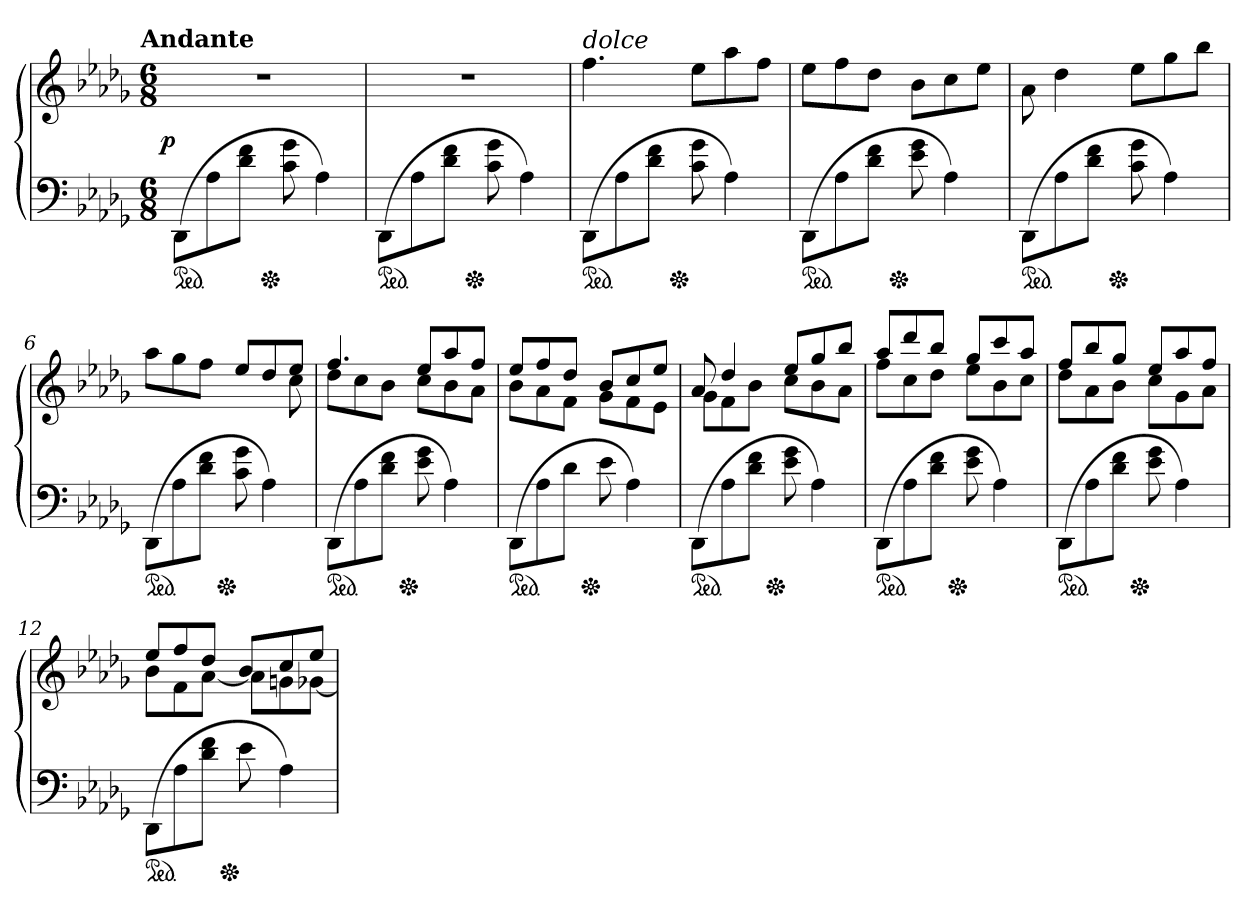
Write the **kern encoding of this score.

**kern	**kern	**dynam
*part1	*part1	*part1
*staff2	*staff1	*staff1/2
*clefF4	*clefG2	*
*k[b-e-a-d-g-]	*k[b-e-a-d-g-]	*
*D-:	*D-:	*
!!LO:TX:omd:t=Andante
*M6/8	*M6/8	*
*MM72	*MM72	*
=1	=1	=1
!	!	!LO:DY:rj
*ped	*	*
*	*^	*
(8DD-L	2.r	4ryy	p
8A-	.	.	.
8d- 8fJ	.	16ryy	.
*Xped	*	*	*
.	.	4..ryy	.
8c 8g-	.	.	.
4A-)	.	.	.
=2	=2	=2	=2
*ped	*	*	*
(8DD-L	2.r	4ryy	.
8A-	.	.	.
8d- 8fJ	.	16ryy	.
*Xped	*	*	*
.	.	4..ryy	.
8c 8g-	.	.	.
4A-)	.	.	.
=3	=3	=3	=3
!	!LO:TX:a:i:t=dolce	!	!
*ped	*	*	*
(>8DD-L	4.ff	4ryy	.
8A-	.	.	.
8d- 8fJ	.	16ryy	.
*Xped	*	*	*
.	.	4..ryy	.
8c 8g-	8ee-L	.	.
4A-)	8aa-	.	.
.	8ffJ	.	.
=4	=4	=4	=4
*ped	*	*	*
(>8DD-L	8ee-L	4ryy	.
8A-	8ff	.	.
8d- 8fJ	8dd-J	16ryy	.
*Xped	*	*	*
.	.	4..ryy	.
8e- 8g-	8b-L	.	.
4A-)	8cc	.	.
.	8ee-J	.	.
=5	=5	=5	=5
*ped	*	*	*
(>8DD-L	8a-\	4ryy	.
8A-	4dd-	.	.
8d- 8fJ	.	16ryy	.
*Xped	*	*	*
.	.	4..ryy	.
8c 8g-	8ee-L	.	.
4A-)	8gg-	.	.
.	8bb-J	.	.
=6	=6	=6	=6
*ped	*	*	*
*	*	*^	*
(>8DD-L	8aa-L	4.ryy	4ryy	.
8A-	8gg-	.	.	.
8d- 8fJ	8ffJ	.	16ryy	.
*Xped	*	*	*	*
.	.	.	4..ryy	.
8c 8g-	8ee-/L	4ryy	.	.
4A-)	8dd-/	.	.	.
.	8ee-/J	8cc	.	.
=7	=7	=7	=7	=7
*ped	*	*	*	*
(>8DD-L	4.ff	8dd-L	4ryy	.
8A-	.	8cc	.	.
8d- 8fJ	.	8b-J	16ryy	.
*Xped	*	*	*	*
.	.	.	4..ryy	.
8e- 8g-	8ee-L	8ccL	.	.
4A-)	8aa-	8b-	.	.
.	8ffJ	8a-J	.	.
=8	=8	=8	=8	=8
*ped	*	*	*	*
(8DD-L	8ee-L	8b-L	4ryy	.
8A-	8ff	8a-	.	.
8d-J	8dd-J	8fJ	16ryy	.
*Xped	*	*	*	*
.	.	.	4..ryy	.
8e-	8b-L	8g-L	.	.
4A-)	8cc	8f	.	.
.	8ee-J	8e-J	.	.
=9	=9	=9	=9	=9
*ped	*	*	*	*
(8DD-L	8a-	8g-L	4ryy	.
8A-	4dd-	8f	.	.
8d- 8fJ	.	8b-J	16ryy	.
*Xped	*	*	*	*
.	.	.	4..ryy	.
8e- 8g-	8ee-L	8ccL	.	.
4A-)	8gg-	8b-	.	.
.	8bb-J	8a-J	.	.
=10	=10	=10	=10	=10
*ped	*	*	*	*
(>8DD-L	8aa-L	8ffL	4ryy	.
8A-	8ddd-	8cc	.	.
8d- 8fJ	8bb-J	8dd-J	16ryy	.
*Xped	*	*	*	*
.	.	.	4..ryy	.
8e- 8g-	8gg-L	8ee-L	.	.
4A-)	8ccc	8b-	.	.
.	8aa-J	8ccJ	.	.
=11	=11	=11	=11	=11
*ped	*	*	*	*
(>8DD-L	8ffL	8dd-L	4ryy	.
8A-	8bb-	8a-	.	.
8d- 8fJ	8gg-J	8b-J	16ryy	.
*Xped	*	*	*	*
.	.	.	4..ryy	.
8e- 8g-	8ee-L	8ccL	.	.
4A-)	8aa-	8g-	.	.
.	8ffJ	8a-J	.	.
=12	=12	=12	=12	=12
*ped	*	*	*	*
(>8DD-L	8ee-L	8b-L	4ryy	.
8A-	8ff	8f	.	.
8d- 8fJ	8dd-J	[8a-J	16ryy	.
*Xped	*	*	*	*
.	.	.	4..ryy	.
8e-	8b-L	8a-L]	.	.
4A-)	8cc	8gn	.	.
.	8ee-J	[8g-XJ	.	.
*	*v	*v	*v	*
=	=	=
*-	*-	*-
